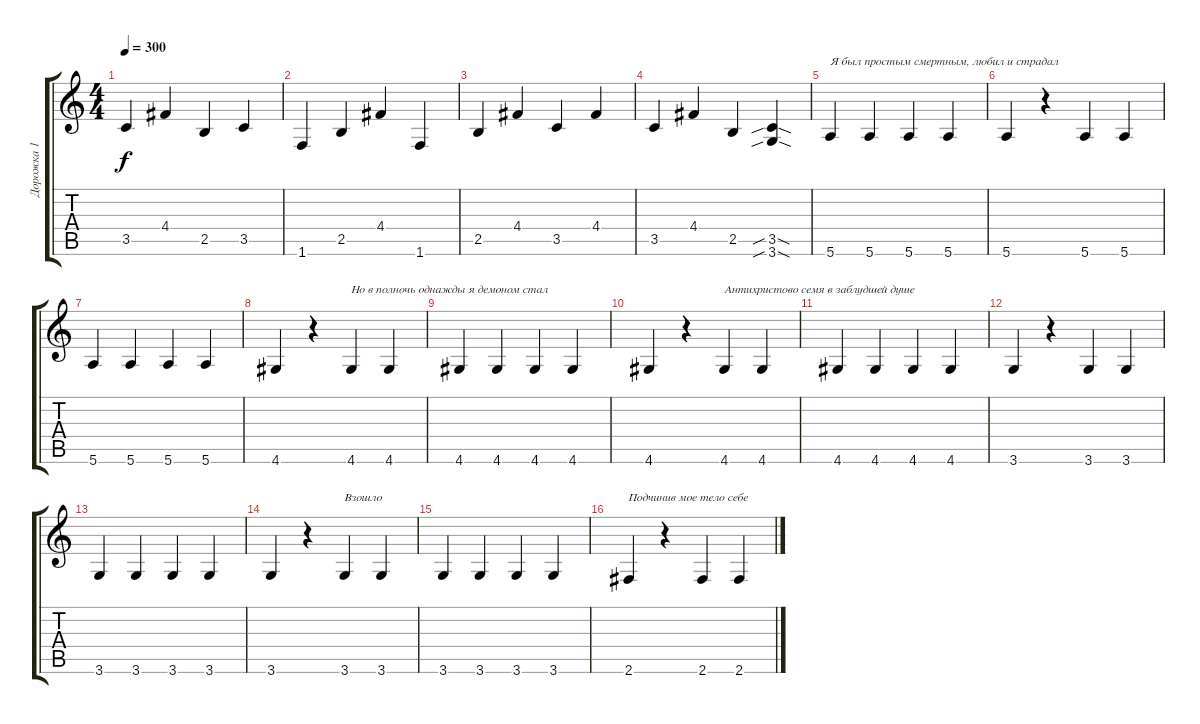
\track ("Дорожка 1" "Дорожка 1") {instrument distortionguitar}
\staff {score tabs}
\tuning (E4 B3 G3 D3 A2 E2) {hide}
\ts (4 4)
\tempo 300
\clef g2
\ks c
3.5.4{dy f} 4.4.4 2.5.4 3.5.4 |
1.6.4 2.5.4 4.4.4 1.6.4 |
2.5.4 4.4.4 3.5.4 4.4.4 |
3.5.4 4.4.4 2.5.4 (3.5{sib sod} 3.6{sib sod}).4 |
5.6.4{txt "Я был простым смертным, любил и страдал"} 5.6.4 5.6.4 5.6.4 |
5.6.4 r.4 5.6.4 5.6.4 |
5.6.4 5.6.4 5.6.4 5.6.4 |
4.6.4 r.4 4.6.4{txt "Но в полночь однажды я демоном стал"} 4.6.4 |
4.6.4 4.6.4 4.6.4 4.6.4 |
4.6.4 r.4 4.6.4{txt "Антихристово семя в заблудшей душе"} 4.6.4 |
4.6.4 4.6.4 4.6.4 4.6.4 |
3.6.4 r.4 3.6.4 3.6.4 |
3.6.4 3.6.4 3.6.4 3.6.4 |
3.6.4 r.4 3.6.4{txt "Взошло"} 3.6.4 |
3.6.4 3.6.4 3.6.4 3.6.4 |
2.6.4{txt "Подчинив мое тело себе"} r.4 2.6.4 2.6.4
